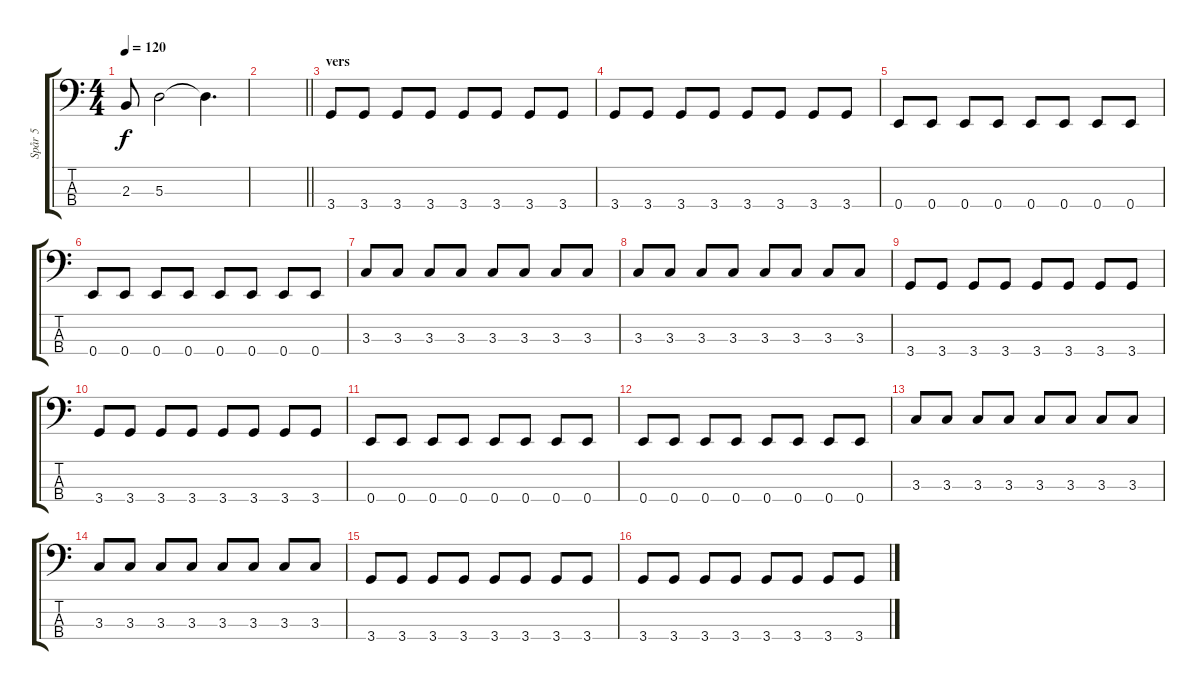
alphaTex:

\track ("Spår 5" "Spår 5") {instrument electricbassfinger}
\staff {score tabs}
\tuning (G2 D2 A1 E1) {hide}
\ts (4 4)
\tempo 120
\clef f4
\ks c
2.3{t}.8{dy f} 5.3.2 5.3{t}.4{d} |
\barLineRight lightlight
|
\section ("" "vers")
3.4.8 3.4.8 3.4.8 3.4.8 3.4.8 3.4.8 3.4.8 3.4.8 |
3.4.8 3.4.8 3.4.8 3.4.8 3.4.8 3.4.8 3.4.8 3.4.8 |
0.4.8 0.4.8 0.4.8 0.4.8 0.4.8 0.4.8 0.4.8 0.4.8 |
0.4.8 0.4.8 0.4.8 0.4.8 0.4.8 0.4.8 0.4.8 0.4.8 |
3.3.8 3.3.8 3.3.8 3.3.8 3.3.8 3.3.8 3.3.8 3.3.8 |
3.3.8 3.3.8 3.3.8 3.3.8 3.3.8 3.3.8 3.3.8 3.3.8 |
3.4.8 3.4.8 3.4.8 3.4.8 3.4.8 3.4.8 3.4.8 3.4.8 |
3.4.8 3.4.8 3.4.8 3.4.8 3.4.8 3.4.8 3.4.8 3.4.8 |
0.4.8 0.4.8 0.4.8 0.4.8 0.4.8 0.4.8 0.4.8 0.4.8 |
0.4.8 0.4.8 0.4.8 0.4.8 0.4.8 0.4.8 0.4.8 0.4.8 |
3.3.8 3.3.8 3.3.8 3.3.8 3.3.8 3.3.8 3.3.8 3.3.8 |
3.3.8 3.3.8 3.3.8 3.3.8 3.3.8 3.3.8 3.3.8 3.3.8 |
3.4.8 3.4.8 3.4.8 3.4.8 3.4.8 3.4.8 3.4.8 3.4.8 |
3.4.8 3.4.8 3.4.8 3.4.8 3.4.8 3.4.8 3.4.8 3.4.8
